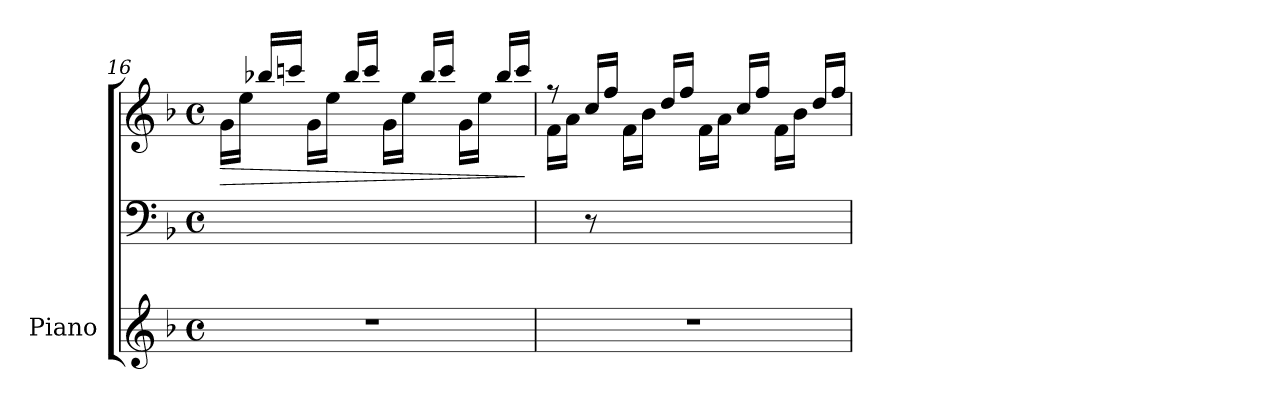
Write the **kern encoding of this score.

**kern	**kern	**kern	**dynam
*part1	*part1	*part1	*part1
*staff3	*staff2	*staff1	*staff1/2/3
*I"Piano	*	*	*
*I'Pno	*	*	*
*clefG2	*clefF4	*clefG2	*
*k[b-]	*k[b-]	*k[b-]	*
*M4/4	*M4/4	*M4/4	*
*met(c)	*met(c)	*met(c)	*
=16	=16	=16	=16
!	!	!	!LO:HP:b
*	*	*^	*
1r	8ryy	8ryy	16g\LL	>
.	.	.	16ee\JJ	.
.	8ryy	16bb-X/LL	8ryy	.
.	.	16cccn/JJ	.	.
.	8ryy	8ryy	16g\LL	.
.	.	.	16ee\JJ	.
.	8ryy	16bb-/LL	8ryy	.
.	.	16ccc/JJ	.	.
.	8ryy	8ryy	16g\LL	.
.	.	.	16ee\JJ	.
.	8ryy	16bb-/LL	8ryy	.
.	.	16ccc/JJ	.	.
.	8ryy	8ryy	16g\LL	.
.	.	.	16ee\JJ	.
.	8ryy	16bb-/LL	8ryy	.
.	.	16ccc/JJ	.	.
*	*	*v	*v	*
.	.	.	]
!!LO:LB:g=z
=17	=17	=17	=17
*	*	*^	*
!	!	!	!	!LO:DY:b
1r	8ryy	8r	16f\LL	other-dynamics
.	.	.	16a\JJ	.
.	8r	16cc/LL	8ryy	.
.	.	16ff/JJ	.	.
.	8ryy	8ryy	16f\LL	.
.	.	.	16b-\JJ	.
.	8ryy	16dd/LL	8ryy	.
.	.	16ff/JJ	.	.
.	8ryy	8ryy	16f\LL	.
.	.	.	16a\JJ	.
.	8ryy	16cc/LL	8ryy	.
.	.	16ff/JJ	.	.
.	8ryy	8ryy	16f\LL	.
.	.	.	16b-\JJ	.
.	8ryy	16dd/LL	8ryy	.
.	.	16ff/JJ	.	.
*	*	*v	*v	*
=	=	=	=
*-	*-	*-	*-
